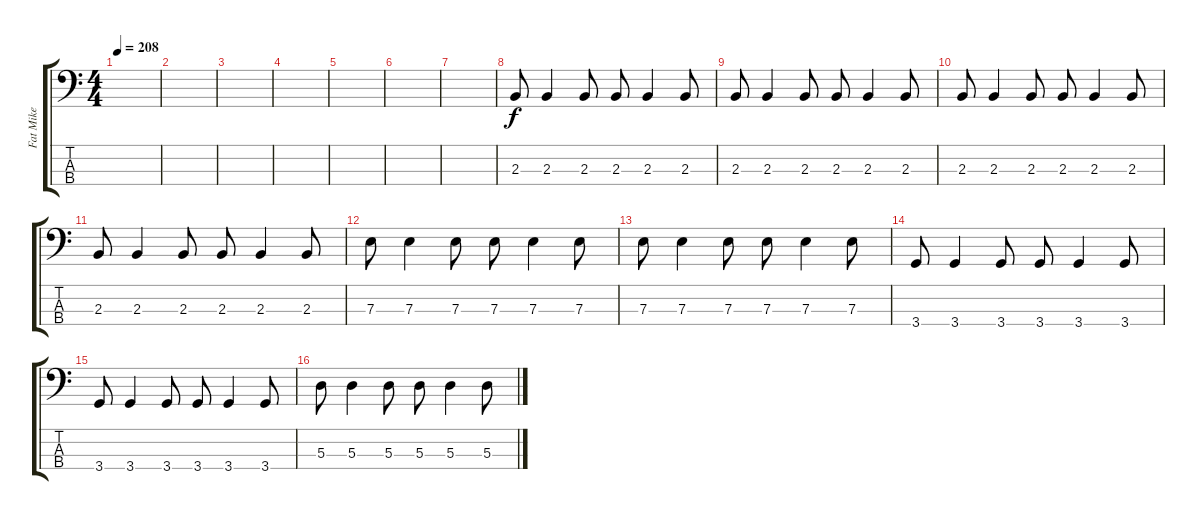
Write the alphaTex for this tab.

\track ("Fat Mike" "Fat Mike") {instrument electricbasspick}
\staff {score tabs}
\tuning (G2 D2 A1 E1) {hide}
\ts (4 4)
\tempo 208
\clef f4
\ks c
|
|
|
|
|
|
|
2.3.8 2.3.4 2.3.8 2.3.8 2.3.4 2.3.8 |
2.3.8 2.3.4 2.3.8 2.3.8 2.3.4 2.3.8 |
2.3.8 2.3.4 2.3.8 2.3.8 2.3.4 2.3.8 |
2.3.8 2.3.4 2.3.8 2.3.8 2.3.4 2.3.8 |
7.3.8 7.3.4 7.3.8 7.3.8 7.3.4 7.3.8 |
7.3.8 7.3.4 7.3.8 7.3.8 7.3.4 7.3.8 |
3.4.8 3.4.4 3.4.8 3.4.8 3.4.4 3.4.8 |
3.4.8 3.4.4 3.4.8 3.4.8 3.4.4 3.4.8 |
5.3.8 5.3.4 5.3.8 5.3.8 5.3.4 5.3.8
